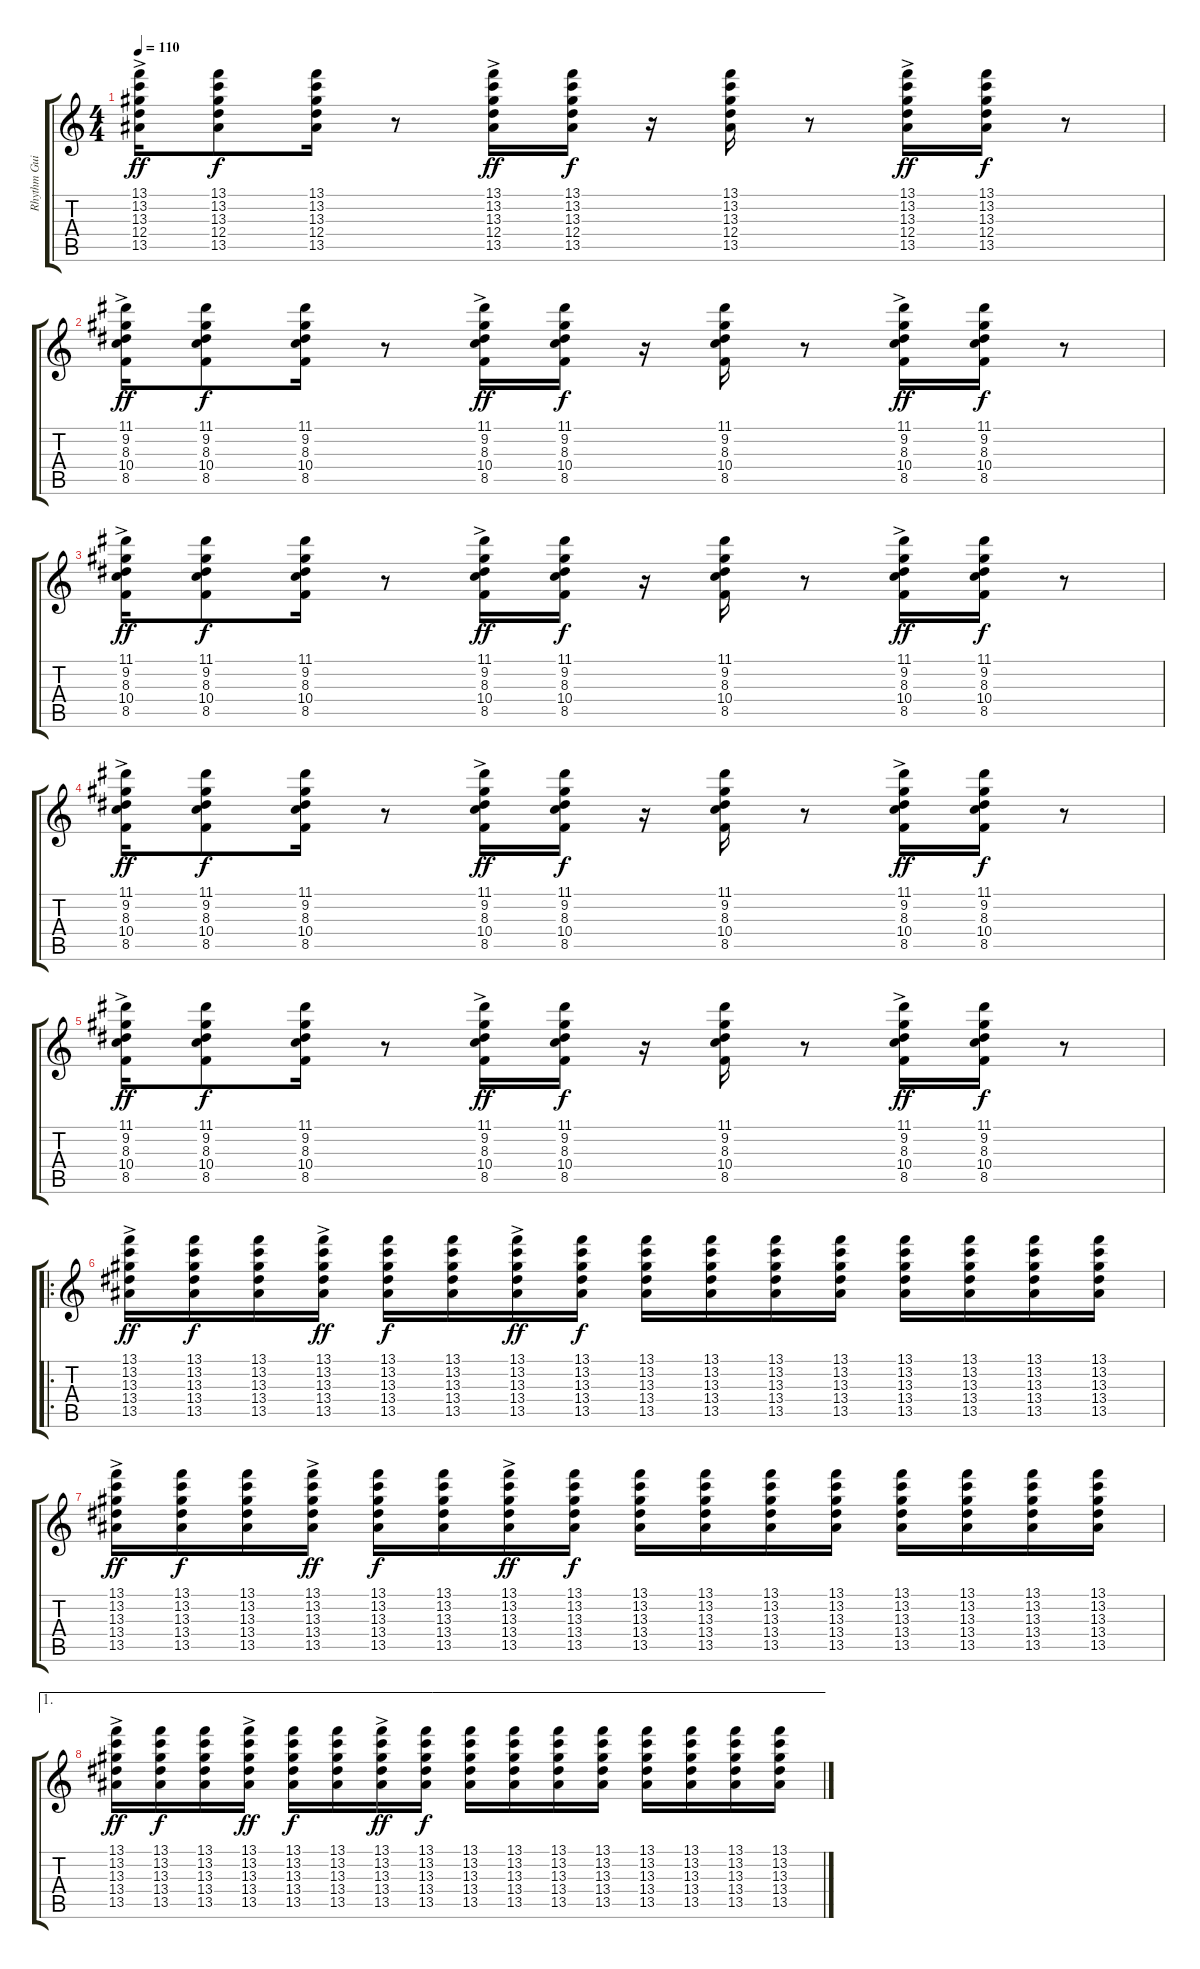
\track ("Rhythm Guitar" "Rhythm Gui") {instrument electricguitarclean}
\staff {score tabs}
\tuning (E4 B3 G3 D3 A2 E2) {hide}
\ts (4 4)
\tempo 110
\clef g2
\ks c
(13.1{ac} 13.2{ac} 13.3{ac} 12.4{ac} 13.5{ac}).16{dy ff} (13.1 13.2 13.3 12.4 13.5).8{dy f} (13.1 13.2 13.3 12.4 13.5).16 r.8 (13.1{ac} 13.2{ac} 13.3{ac} 12.4{ac} 13.5{ac}).16{dy ff} (13.1 13.2 13.3 12.4 13.5).16{dy f} r.16 (13.1 13.2 13.3 12.4 13.5).16 r.8 (13.1{ac} 13.2{ac} 13.3{ac} 12.4{ac} 13.5{ac}).16{dy ff} (13.1 13.2 13.3 12.4 13.5).16{dy f} r.8 |
(11.1{ac} 9.2{ac} 8.3{ac} 10.4{ac} 8.5{ac}).16{dy ff} (11.1 9.2 8.3 10.4 8.5).8{dy f} (11.1 9.2 8.3 10.4 8.5).16 r.8 (11.1{ac} 9.2{ac} 8.3{ac} 10.4{ac} 8.5{ac}).16{dy ff} (11.1 9.2 8.3 10.4 8.5).16{dy f} r.16 (11.1 9.2 8.3 10.4 8.5).16 r.8 (11.1{ac} 9.2{ac} 8.3{ac} 10.4{ac} 8.5{ac}).16{dy ff} (11.1 9.2 8.3 10.4 8.5).16{dy f} r.8 |
(11.1{ac} 9.2{ac} 8.3{ac} 10.4{ac} 8.5{ac}).16{dy ff} (11.1 9.2 8.3 10.4 8.5).8{dy f} (11.1 9.2 8.3 10.4 8.5).16 r.8 (11.1{ac} 9.2{ac} 8.3{ac} 10.4{ac} 8.5{ac}).16{dy ff} (11.1 9.2 8.3 10.4 8.5).16{dy f} r.16 (11.1 9.2 8.3 10.4 8.5).16 r.8 (11.1{ac} 9.2{ac} 8.3{ac} 10.4{ac} 8.5{ac}).16{dy ff} (11.1 9.2 8.3 10.4 8.5).16{dy f} r.8 |
(11.1{ac} 9.2{ac} 8.3{ac} 10.4{ac} 8.5{ac}).16{dy ff} (11.1 9.2 8.3 10.4 8.5).8{dy f} (11.1 9.2 8.3 10.4 8.5).16 r.8 (11.1{ac} 9.2{ac} 8.3{ac} 10.4{ac} 8.5{ac}).16{dy ff} (11.1 9.2 8.3 10.4 8.5).16{dy f} r.16 (11.1 9.2 8.3 10.4 8.5).16 r.8 (11.1{ac} 9.2{ac} 8.3{ac} 10.4{ac} 8.5{ac}).16{dy ff} (11.1 9.2 8.3 10.4 8.5).16{dy f} r.8 |
(11.1{ac} 9.2{ac} 8.3{ac} 10.4{ac} 8.5{ac}).16{dy ff} (11.1 9.2 8.3 10.4 8.5).8{dy f} (11.1 9.2 8.3 10.4 8.5).16 r.8 (11.1{ac} 9.2{ac} 8.3{ac} 10.4{ac} 8.5{ac}).16{dy ff} (11.1 9.2 8.3 10.4 8.5).16{dy f} r.16 (11.1 9.2 8.3 10.4 8.5).16 r.8 (11.1{ac} 9.2{ac} 8.3{ac} 10.4{ac} 8.5{ac}).16{dy ff} (11.1 9.2 8.3 10.4 8.5).16{dy f} r.8 |
\ro
(13.1{ac} 13.2{ac} 13.3{ac} 13.4{ac} 13.5{ac}).16{dy ff} (13.1 13.2 13.3 13.4 13.5).16{dy f} (13.1 13.2 13.3 13.4 13.5).16 (13.1{ac} 13.2{ac} 13.3{ac} 13.4{ac} 13.5{ac}).16{dy ff} (13.1 13.2 13.3 13.4 13.5).16{dy f} (13.1 13.2 13.3 13.4 13.5).16 (13.1{ac} 13.2{ac} 13.3{ac} 13.4{ac} 13.5{ac}).16{dy ff} (13.1 13.2 13.3 13.4 13.5).16{dy f} (13.1 13.2 13.3 13.4 13.5).16 (13.1 13.2 13.3 13.4 13.5).16 (13.1 13.2 13.3 13.4 13.5).16 (13.1 13.2 13.3 13.4 13.5).16 (13.1 13.2 13.3 13.4 13.5).16 (13.1 13.2 13.3 13.4 13.5).16 (13.1 13.2 13.3 13.4 13.5).16 (13.1 13.2 13.3 13.4 13.5).16 |
(13.1{ac} 13.2{ac} 13.3{ac} 13.4{ac} 13.5{ac}).16{dy ff} (13.1 13.2 13.3 13.4 13.5).16{dy f} (13.1 13.2 13.3 13.4 13.5).16 (13.1{ac} 13.2{ac} 13.3{ac} 13.4{ac} 13.5{ac}).16{dy ff} (13.1 13.2 13.3 13.4 13.5).16{dy f} (13.1 13.2 13.3 13.4 13.5).16 (13.1{ac} 13.2{ac} 13.3{ac} 13.4{ac} 13.5{ac}).16{dy ff} (13.1 13.2 13.3 13.4 13.5).16{dy f} (13.1 13.2 13.3 13.4 13.5).16 (13.1 13.2 13.3 13.4 13.5).16 (13.1 13.2 13.3 13.4 13.5).16 (13.1 13.2 13.3 13.4 13.5).16 (13.1 13.2 13.3 13.4 13.5).16 (13.1 13.2 13.3 13.4 13.5).16 (13.1 13.2 13.3 13.4 13.5).16 (13.1 13.2 13.3 13.4 13.5).16 |
\ae 1
(13.1{ac} 13.2{ac} 13.3{ac} 13.4{ac} 13.5{ac}).16{dy ff} (13.1 13.2 13.3 13.4 13.5).16{dy f} (13.1 13.2 13.3 13.4 13.5).16 (13.1{ac} 13.2{ac} 13.3{ac} 13.4{ac} 13.5{ac}).16{dy ff} (13.1 13.2 13.3 13.4 13.5).16{dy f} (13.1 13.2 13.3 13.4 13.5).16 (13.1{ac} 13.2{ac} 13.3{ac} 13.4{ac} 13.5{ac}).16{dy ff} (13.1 13.2 13.3 13.4 13.5).16{dy f} (13.1 13.2 13.3 13.4 13.5).16 (13.1 13.2 13.3 13.4 13.5).16 (13.1 13.2 13.3 13.4 13.5).16 (13.1 13.2 13.3 13.4 13.5).16 (13.1 13.2 13.3 13.4 13.5).16 (13.1 13.2 13.3 13.4 13.5).16 (13.1 13.2 13.3 13.4 13.5).16 (13.1 13.2 13.3 13.4 13.5).16
